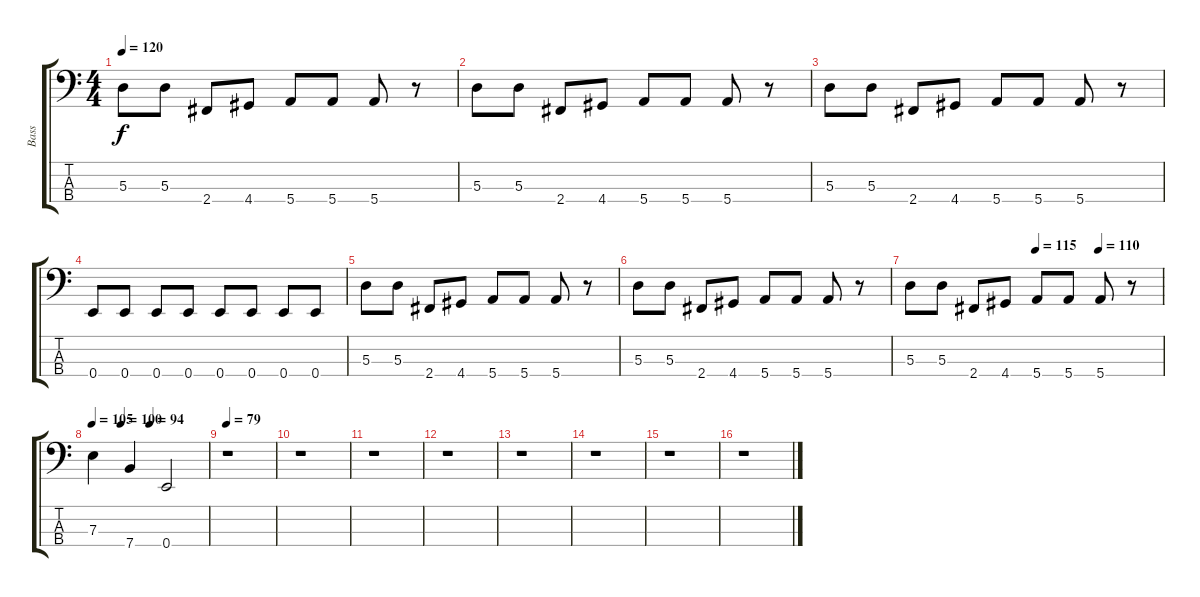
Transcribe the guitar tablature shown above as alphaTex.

\track ("Bass" "Bass") {instrument electricbassfinger}
\staff {score tabs}
\tuning (G2 D2 A1 E1) {hide}
\ts (4 4)
\tempo 120
\clef f4
\ks c
5.3.8{dy f} 5.3.8 2.4.8 4.4.8 5.4.8 5.4.8 5.4.8 r.8 |
5.3.8 5.3.8 2.4.8 4.4.8 5.4.8 5.4.8 5.4.8 r.8 |
5.3.8 5.3.8 2.4.8 4.4.8 5.4.8 5.4.8 5.4.8 r.8 |
0.4.8 0.4.8 0.4.8 0.4.8 0.4.8 0.4.8 0.4.8 0.4.8 |
5.3.8 5.3.8 2.4.8 4.4.8 5.4.8 5.4.8 5.4.8 r.8 |
5.3.8 5.3.8 2.4.8 4.4.8 5.4.8 5.4.8 5.4.8 r.8 |
\tempo (115 0.5)
\tempo (110 0.75)
5.3.8 5.3.8 2.4.8 4.4.8 5.4.8 5.4.8 5.4.8 r.8 |
\tempo 105
\tempo (100 0.25)
\tempo (94 0.5)
7.3.4 7.4.4 0.4.2 |
\tempo 79
r.1 |
r.1 |
r.1 |
r.1 |
r.1 |
r.1 |
r.1 |
r.1
